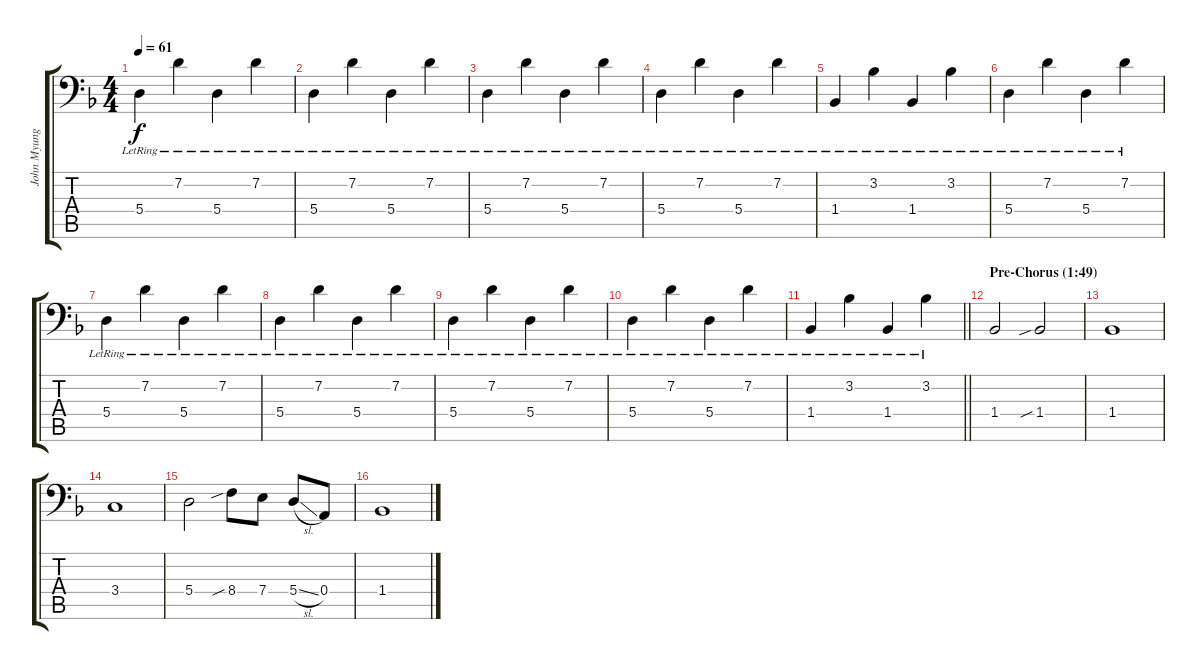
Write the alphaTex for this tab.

\track ("John Myung Bass" "John Myung") {instrument electricbassfinger}
\staff {score tabs}
\tuning (C3 G2 D2 A1 E1 B0) {hide}
\ts (4 4)
\tempo 61
\clef f4
\ks dminor
5.4{lr}.4{dy f} 7.2{lr}.4 5.4{lr}.4 7.2{lr}.4 |
5.4{lr}.4 7.2{lr}.4 5.4{lr}.4 7.2{lr}.4 |
5.4{lr}.4 7.2{lr}.4 5.4{lr}.4 7.2{lr}.4 |
5.4{lr}.4 7.2{lr}.4 5.4{lr}.4 7.2{lr}.4 |
1.4{lr}.4 3.2{lr}.4 1.4{lr}.4 3.2{lr}.4 |
5.4{lr}.4 7.2{lr}.4 5.4{lr}.4 7.2{lr}.4 |
5.4{lr}.4 7.2{lr}.4 5.4{lr}.4 7.2{lr}.4 |
5.4{lr}.4 7.2{lr}.4 5.4{lr}.4 7.2{lr}.4 |
5.4{lr}.4 7.2{lr}.4 5.4{lr}.4 7.2{lr}.4 |
5.4{lr}.4 7.2{lr}.4 5.4{lr}.4 7.2{lr}.4 |
\barLineRight lightlight
1.4{lr}.4 3.2{lr}.4 1.4{lr}.4 3.2{lr}.4 |
\section ("" "Pre-Chorus (1:49)")
1.4.2 1.4{sib}.2 |
1.4.1 |
3.4.1 |
5.4.2 8.4{sib}.8 7.4.8 5.4{sl}.8 0.4.8 |
1.4.1
